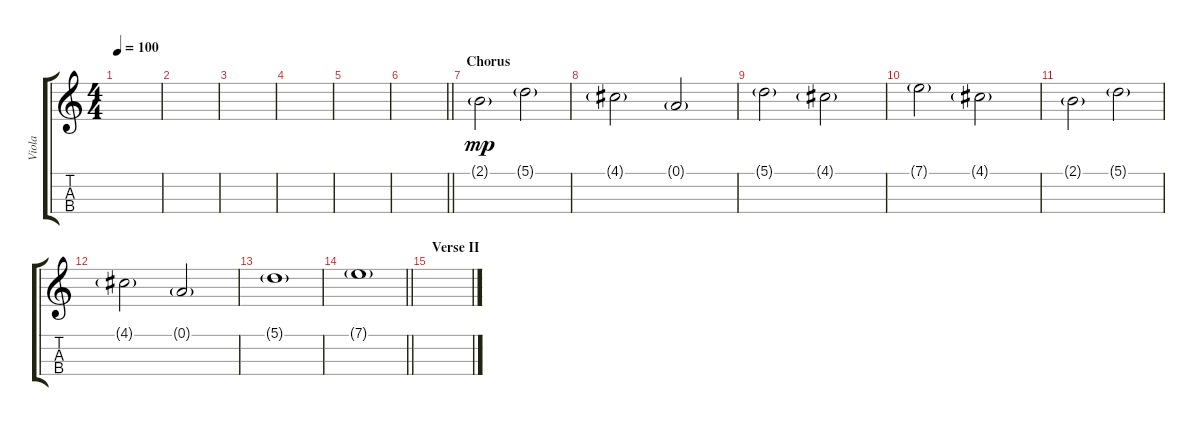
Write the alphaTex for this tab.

\track ("Viola" "Viola") {instrument viola}
\staff {score tabs}
\tuning (A4 D4 G3 C3) {hide}
\ts (4 4)
\tempo 100
\clef g2
\ks c
|
|
|
|
|
\barLineRight lightlight
|
\section ("" "Chorus")
2.1{g}.2{dy mp} 5.1{g}.2 |
4.1{g}.2 0.1{g}.2 |
5.1{g}.2 4.1{g}.2 |
7.1{g}.2 4.1{g}.2 |
2.1{g}.2 5.1{g}.2 |
4.1{g}.2 0.1{g}.2 |
5.1{g}.1 |
\barLineRight lightlight
7.1{g}.1 |
\section ("" "Verse II")
